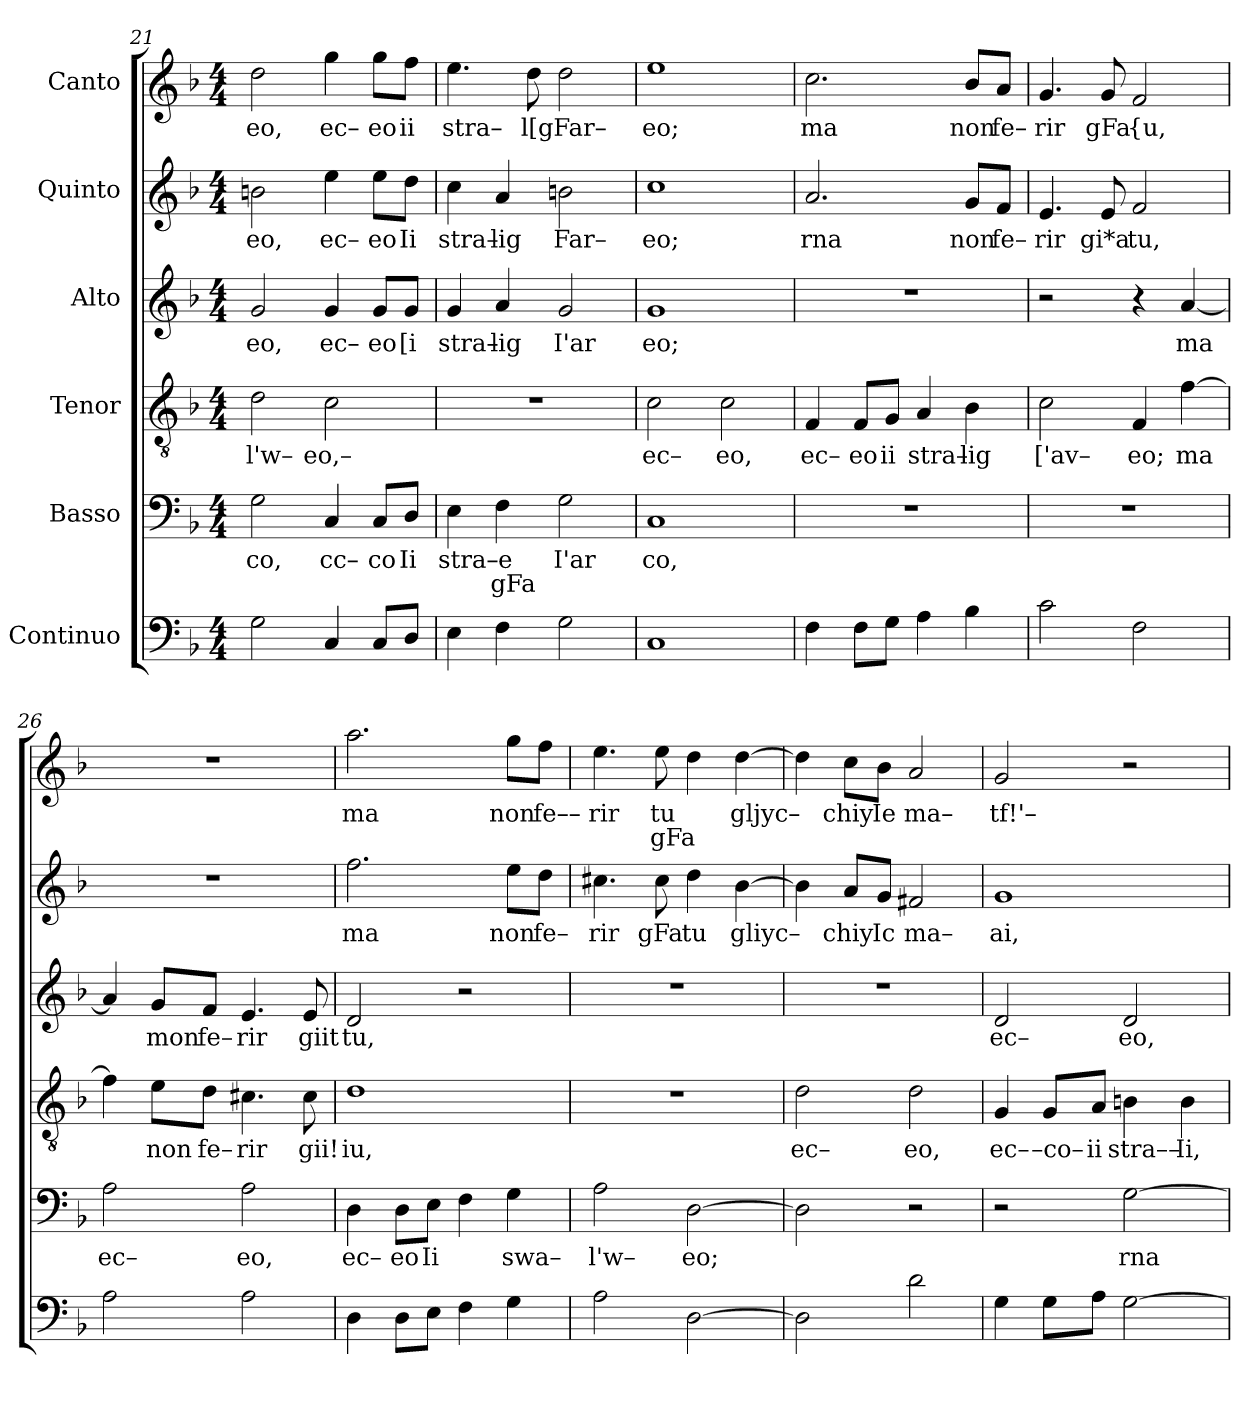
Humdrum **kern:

**kern	**kern	**text	**text	**kern	**text	**kern	**text	**kern	**text	**kern	**text	**text
*part6	*part5	*part5	*part5	*part4	*part4	*part3	*part3	*part2	*part2	*part1	*part1	*part1
*staff6	*staff5	*staff5	*staff5	*staff4	*staff4	*staff3	*staff3	*staff2	*staff2	*staff1	*staff1	*staff1
*I"Continuo	*I"Basso	*	*	*I"Tenor	*	*I"Alto	*	*I"Quinto	*	*I"Canto	*	*
*clefF4	*clefF4	*	*	*clefGv2	*	*clefG2	*	*clefG2	*	*clefG2	*	*
*k[b-]	*k[b-]	*	*	*k[b-]	*	*k[b-]	*	*k[b-]	*	*k[b-]	*	*
*d:	*d:	*	*	*d:	*	*d:	*	*d:	*	*d:	*	*
*M4/4	*M4/4	*	*	*M4/4	*	*M4/4	*	*M4/4	*	*M4/4	*	*
=21	=21	=21	=21	=21	=21	=21	=21	=21	=21	=21	=21	=21
!	!	!LO:LY:b	!	!	!LO:LY:b	!	!LO:LY:b	!	!LO:LY:b	!	!LO:LY:b	!
2G\	2G\	co,	.	2d\	l'w–	2g/	eo,	2bn\	eo,	2dd\	eo,	.
!	!	!LO:LY:b	!	!	!LO:LY:b	!	!LO:LY:b	!	!LO:LY:b	!	!LO:LY:b	!
4C/	4C/	cc–	.	2c\	eo,–	4g/	ec–	4ee\	ec–	4gg\	ec–	.
!	!	!LO:LY:b	!	!	!	!	!LO:LY:b	!	!LO:LY:b	!	!LO:LY:b	!
8C/L	8C/L	co	.	.	.	8g/L	eo	8ee\L	eo	8gg\L	eo	.
!	!	!LO:LY:b	!	!	!	!	!LO:LY:b	!	!LO:LY:b	!	!LO:LY:b	!
8D/J	8D/J	Ii	.	.	.	8g/J	[i	8dd\J	Ii	8ff\J	ii	.
=22	=22	=22	=22	=22	=22	=22	=22	=22	=22	=22	=22	=22
!	!	!LO:LY:b	!	!	!	!	!LO:LY:b	!	!LO:LY:b	!	!LO:LY:b	!
4E\	4E\	stra–	.	1r	.	4g/	stra–	4cc\	stra–	4.ee\	stra–	.
!	!	!LO:LY:b	!LO:LY:b	!	!	!	!LO:LY:b	!	!LO:LY:b	!	!	!
4F\	4F\	e	gFa	.	.	4a/	lig	4a/	lig	.	.	.
!	!	!	!	!	!	!	!	!	!	!	!LO:LY:b	!
.	.	.	.	.	.	.	.	.	.	8dd\	l[g	.
!	!	!LO:LY:b	!	!	!	!	!LO:LY:b	!	!LO:LY:b	!	!LO:LY:b	!
2G\	2G\	I'ar	.	.	.	2g/	I'ar	2bn\	Far–	2dd\	Far–	.
=23	=23	=23	=23	=23	=23	=23	=23	=23	=23	=23	=23	=23
!	!	!LO:LY:b	!	!	!LO:LY:b	!	!LO:LY:b	!	!LO:LY:b	!	!LO:LY:b	!
1C	1C	co,	.	2c\	ec–	1g	eo;	1cc	eo;	1ee	eo;	.
!	!	!	!	!	!LO:LY:b	!	!	!	!	!	!	!
.	.	.	.	2c\	eo,	.	.	.	.	.	.	.
=24	=24	=24	=24	=24	=24	=24	=24	=24	=24	=24	=24	=24
!	!	!	!	!	!LO:LY:b	!	!	!	!LO:LY:b	!	!LO:LY:b	!
4F\	1r	.	.	4F/	ec–	1r	.	2.a/	rna	2.cc\	ma	.
!	!	!	!	!	!LO:LY:b	!	!	!	!	!	!	!
8F\L	.	.	.	8F/L	eo	.	.	.	.	.	.	.
!	!	!	!	!	!LO:LY:b	!	!	!	!	!	!	!
8G\J	.	.	.	8G/J	ii	.	.	.	.	.	.	.
!	!	!	!	!	!LO:LY:b	!	!	!	!	!	!	!
4A\	.	.	.	4A/	stra–	.	.	.	.	.	.	.
!	!	!	!	!	!LO:LY:b	!	!	!	!LO:LY:b	!	!LO:LY:b	!
4B-\	.	.	.	4B-\	lig	.	.	8g/L	non	8b-/L	non	.
!	!	!	!	!	!	!	!	!	!LO:LY:b	!	!LO:LY:b	!
.	.	.	.	.	.	.	.	8f/J	fe–	8a/J	fe–	.
=25	=25	=25	=25	=25	=25	=25	=25	=25	=25	=25	=25	=25
!	!	!	!	!	!LO:LY:b	!	!	!	!LO:LY:b	!	!LO:LY:b	!
2c\	1r	.	.	2c\	['av–	2r	.	4.e/	rir	4.g/	rir	.
!	!	!	!	!	!	!	!	!	!LO:LY:b	!	!LO:LY:b	!
.	.	.	.	.	.	.	.	8e/	gi*a	8g/	gFa	.
!	!	!	!	!	!LO:LY:b	!	!	!	!LO:LY:b	!	!LO:LY:b	!
2F\	.	.	.	4F/	eo;	4r	.	2f/	tu,	2f/	{u,	.
!	!	!	!	!	!LO:LY:b	!	!LO:LY:b	!	!	!	!	!
.	.	.	.	[4f\	ma	[4a/	ma	.	.	.	.	.
=26	=26	=26	=26	=26	=26	=26	=26	=26	=26	=26	=26	=26
!	!	!LO:LY:b	!	!	!	!	!	!	!	!	!	!
2A\	2A\	ec–	.	4f\]	.	4a/]	.	1r	.	1r	.	.
!	!	!	!	!	!LO:LY:b	!	!LO:LY:b	!	!	!	!	!
.	.	.	.	8e\L	non	8g/L	mon	.	.	.	.	.
!	!	!	!	!	!LO:LY:b	!	!LO:LY:b	!	!	!	!	!
.	.	.	.	8d\J	fe–	8f/J	fe–	.	.	.	.	.
!	!	!LO:LY:b	!	!	!LO:LY:b	!	!LO:LY:b	!	!	!	!	!
2A\	2A\	eo,	.	4.c#X\	rir	4.e/	rir	.	.	.	.	.
!	!	!	!	!	!LO:LY:b	!	!LO:LY:b	!	!	!	!	!
.	.	.	.	8c#\	gii!	8e/	giit	.	.	.	.	.
=27	=27	=27	=27	=27	=27	=27	=27	=27	=27	=27	=27	=27
!	!	!LO:LY:b	!	!	!LO:LY:b	!	!LO:LY:b	!	!LO:LY:b	!	!LO:LY:b	!
4D\	4D\	ec–	.	1d	iu,	2d/	tu,	2.ff\	ma	2.aa\	ma	.
!	!	!LO:LY:b	!	!	!	!	!	!	!	!	!	!
8D\L	8D\L	eo	.	.	.	.	.	.	.	.	.	.
!	!	!LO:LY:b	!	!	!	!	!	!	!	!	!	!
8E\J	8E\J	Ii	.	.	.	.	.	.	.	.	.	.
4F\	4F\	.	.	.	.	2r	.	.	.	.	.	.
!	!	!LO:LY:b	!	!	!	!	!	!	!LO:LY:b	!	!LO:LY:b	!
4G\	4G\	swa–	.	.	.	.	.	8ee\L	non	8gg\L	non	.
!	!	!	!	!	!	!	!	!	!LO:LY:b	!	!LO:LY:b	!
.	.	.	.	.	.	.	.	8dd\J	fe–	8ff\J	fe––	.
=28	=28	=28	=28	=28	=28	=28	=28	=28	=28	=28	=28	=28
!	!	!LO:LY:b	!	!	!	!	!	!	!LO:LY:b	!	!LO:LY:b	!
2A\	2A\	l'w–	.	1r	.	1r	.	4.cc#X\	rir	4.ee\	rir	.
!	!	!	!	!	!	!	!	!	!LO:LY:b	!	!LO:LY:b	!LO:LY:b
.	.	.	.	.	.	.	.	8cc#\	gFa	8ee\	tu	gFa
!	!	!LO:LY:b	!	!	!	!	!	!	!LO:LY:b	!	!	!
[2D\	[2D\	eo;	.	.	.	.	.	4dd\	tu	4dd\	.	.
!	!	!	!	!	!	!	!	!	!LO:LY:b	!	!LO:LY:b	!
.	.	.	.	.	.	.	.	[4b-\	gliyc–	[4dd\	gljyc–	.
=29	=29	=29	=29	=29	=29	=29	=29	=29	=29	=29	=29	=29
!	!	!	!	!	!LO:LY:b	!	!	!	!	!	!	!
2D\]	2D\]	.	.	2d\	ec–	1r	.	4b-\]	.	4dd\]	.	.
!	!	!	!	!	!	!	!	!	!LO:LY:b	!	!LO:LY:b	!
.	.	.	.	.	.	.	.	8a/L	chiy	8cc\L	chiy	.
!	!	!	!	!	!	!	!	!	!LO:LY:b	!	!LO:LY:b	!
.	.	.	.	.	.	.	.	8g/J	Ic	8b-\J	Ie	.
!	!	!	!	!	!LO:LY:b	!	!	!	!LO:LY:b	!	!LO:LY:b	!
2d\	2r	.	.	2d\	eo,	.	.	2f#X/	ma–	2a/	ma–	.
=30	=30	=30	=30	=30	=30	=30	=30	=30	=30	=30	=30	=30
!	!	!	!	!	!LO:LY:b	!	!LO:LY:b	!	!LO:LY:b	!	!LO:LY:b	!
4G\	2r	.	.	4G/	ec–	2d/	ec–	1g	ai,	2g/	tf!'–	.
!	!	!	!	!	!LO:LY:b	!	!	!	!	!	!	!
8G\L	.	.	.	8G/L	–co–	.	.	.	.	.	.	.
!	!	!	!	!	!LO:LY:b	!	!	!	!	!	!	!
8A\J	.	.	.	8A/J	ii	.	.	.	.	.	.	.
!	!	!LO:LY:b	!	!	!LO:LY:b	!	!LO:LY:b	!	!	!	!	!
[2G\	[2G\	rna	.	4Bn\	stra––	2d/	eo,	.	.	2r	.	.
!	!	!	!	!	!LO:LY:b	!	!	!	!	!	!	!
.	.	.	.	4B\	Ii,	.	.	.	.	.	.	.
=	=	=	=	=	=	=	=	=	=	=	=	=
*-	*-	*-	*-	*-	*-	*-	*-	*-	*-	*-	*-	*-
